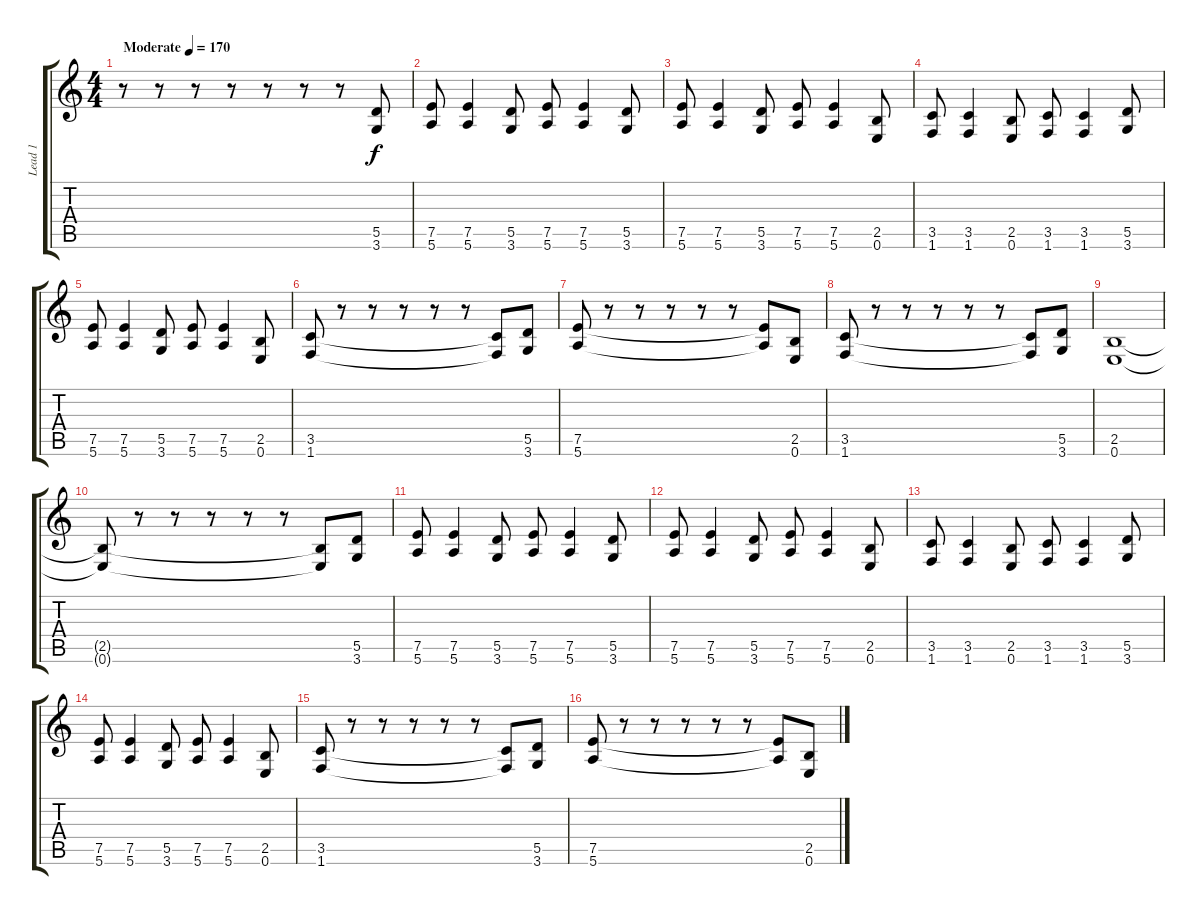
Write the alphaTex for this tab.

\track ("Lead 1" "Lead 1") {instrument overdrivenguitar}
\staff {score tabs}
\tuning (E4 B3 G3 D3 A2 E2) {hide}
\ts (4 4)
\tempo (170 "Moderate")
\clef g2
\ks c
r.8{dy f instrument overdrivenguitar} r.8 r.8 r.8 r.8 r.8 r.8 (5.5 3.6).8 |
(7.5 5.6).8 (7.5 5.6).4 (5.5 3.6).8 (7.5 5.6).8 (7.5 5.6).4 (5.5 3.6).8 |
(7.5 5.6).8 (7.5 5.6).4 (5.5 3.6).8 (7.5 5.6).8 (7.5 5.6).4 (2.5 0.6).8 |
(3.5 1.6).8 (3.5 1.6).4 (2.5 0.6).8 (3.5 1.6).8 (3.5 1.6).4 (5.5 3.6).8 |
(7.5 5.6).8 (7.5 5.6).4 (5.5 3.6).8 (7.5 5.6).8 (7.5 5.6).4 (2.5 0.6).8 |
(3.5 1.6).8 r.8 r.8 r.8 r.8 r.8 (3.5{t} 1.6{t}).8 (5.5 3.6).8 |
(7.5 5.6).8 r.8 r.8 r.8 r.8 r.8 (7.5{t} 5.6{t}).8 (2.5 0.6).8 |
(3.5 1.6).8 r.8 r.8 r.8 r.8 r.8 (3.5{t} 1.6{t}).8 (5.5 3.6).8 |
(2.5 0.6).1 |
(2.5{t} 0.6{t}).8 r.8 r.8 r.8 r.8 r.8 (2.5{t} 0.6{t}).8 (5.5 3.6).8 |
(7.5 5.6).8 (7.5 5.6).4 (5.5 3.6).8 (7.5 5.6).8 (7.5 5.6).4 (5.5 3.6).8 |
(7.5 5.6).8 (7.5 5.6).4 (5.5 3.6).8 (7.5 5.6).8 (7.5 5.6).4 (2.5 0.6).8 |
(3.5 1.6).8 (3.5 1.6).4 (2.5 0.6).8 (3.5 1.6).8 (3.5 1.6).4 (5.5 3.6).8 |
(7.5 5.6).8 (7.5 5.6).4 (5.5 3.6).8 (7.5 5.6).8 (7.5 5.6).4 (2.5 0.6).8 |
(3.5 1.6).8 r.8 r.8 r.8 r.8 r.8 (3.5{t} 1.6{t}).8 (5.5 3.6).8 |
(7.5 5.6).8 r.8 r.8 r.8 r.8 r.8 (7.5{t} 5.6{t}).8 (2.5 0.6).8
